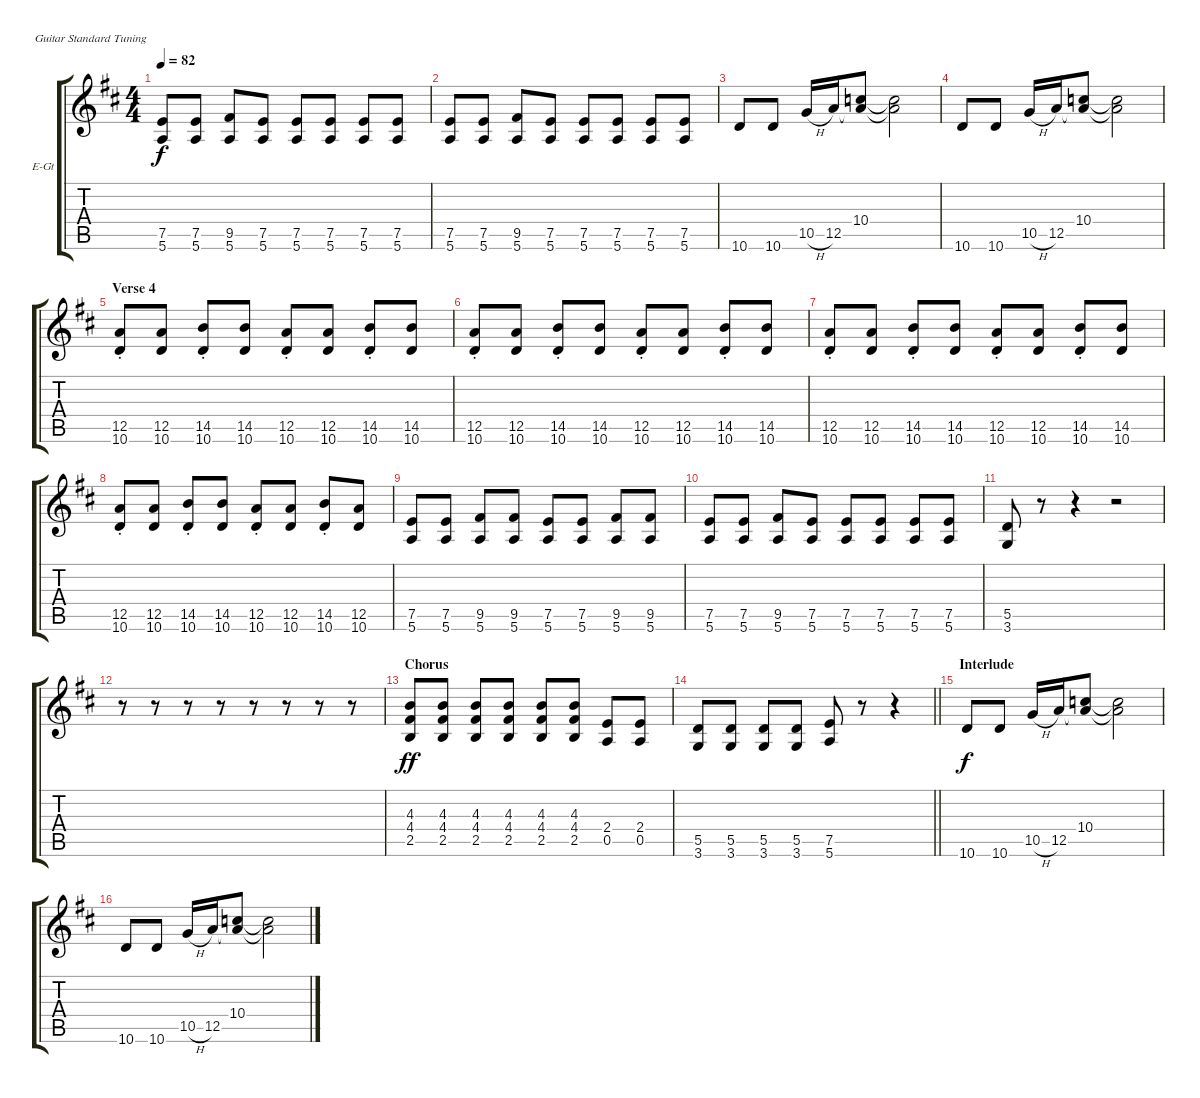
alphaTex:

\bracketExtendMode groupsimilarinstruments
\firstSystemTrackNameOrientation horizontal
\otherSystemsTrackNameOrientation horizontal
\track ("Track 4" "E-Gt") {instrument electricguitarclean}
\staff {score tabs}
\tuning (E4 B3 G3 D3 A2 E2)
\ts (4 4)
\tempo 82
\clef g2
\ks d
(7.5 5.6).8{dy f} (7.5 5.6).8 (9.5 5.6).8 (7.5 5.6).8 (7.5 5.6).8 (7.5 5.6).8 (7.5 5.6).8 (7.5 5.6).8 |
(7.5 5.6).8 (7.5 5.6).8 (9.5 5.6).8 (7.5 5.6).8 (7.5 5.6).8 (7.5 5.6).8 (7.5 5.6).8 (7.5 5.6).8 |
10.6.8 10.6.8 10.5{h}.16 12.5.16 (10.4 12.5{t}).8 (10.4{t} 12.5{t}).2 |
10.6.8 10.6.8 10.5{h}.16 12.5.16 (10.4 12.5{t}).8 (10.4{t} 12.5{t}).2 |
\section ("" "Verse 4")
(12.5{st} 10.6{st}).8 (12.5 10.6).8 (14.5{st} 10.6{st}).8 (14.5 10.6).8 (12.5{st} 10.6{st}).8 (12.5 10.6).8 (14.5{st} 10.6{st}).8 (14.5 10.6).8 |
(12.5{st} 10.6{st}).8 (12.5 10.6).8 (14.5{st} 10.6{st}).8 (14.5 10.6).8 (12.5{st} 10.6{st}).8 (12.5 10.6).8 (14.5{st} 10.6{st}).8 (14.5 10.6).8 |
(12.5{st} 10.6{st}).8 (12.5 10.6).8 (14.5{st} 10.6{st}).8 (14.5 10.6).8 (12.5{st} 10.6{st}).8 (12.5 10.6).8 (14.5{st} 10.6{st}).8 (14.5 10.6).8 |
(12.5{st} 10.6{st}).8 (12.5 10.6).8 (14.5{st} 10.6{st}).8 (14.5 10.6).8 (12.5{st} 10.6{st}).8 (12.5 10.6).8 (14.5{st} 10.6{st}).8 (12.5 10.6).8 |
(7.5 5.6).8 (7.5 5.6).8 (9.5 5.6).8 (9.5 5.6).8 (7.5 5.6).8 (7.5 5.6).8 (9.5 5.6).8 (9.5 5.6).8 |
(7.5 5.6).8 (7.5 5.6).8 (9.5 5.6).8 (7.5 5.6).8 (7.5 5.6).8 (7.5 5.6).8 (7.5 5.6).8 (7.5 5.6).8 |
(5.5 3.6).8 r.8 r.4 r.2 |
r.8 r.8 r.8 r.8 r.8 r.8 r.8 r.8 |
\section ("" "Chorus")
(4.3 4.4 2.5).8{dy ff} (4.3 4.4 2.5).8 (4.3 4.4 2.5).8 (4.3 4.4 2.5).8 (4.3 4.4 2.5).8 (4.3 4.4 2.5).8 (2.4 0.5).8 (2.4 0.5).8 |
\barLineRight lightlight
(5.5 3.6).8 (5.5 3.6).8 (5.5 3.6).8 (5.5 3.6).8 (7.5 5.6).8 r.8 r.4 |
\section ("" "Interlude")
10.6.8{dy f} 10.6.8 10.5{h}.16 12.5.16 (10.4 12.5{t}).8 (10.4{t} 12.5{t}).2 |
10.6.8 10.6.8 10.5{h}.16 12.5.16 (10.4 12.5{t}).8 (10.4{t} 12.5{t}).2
